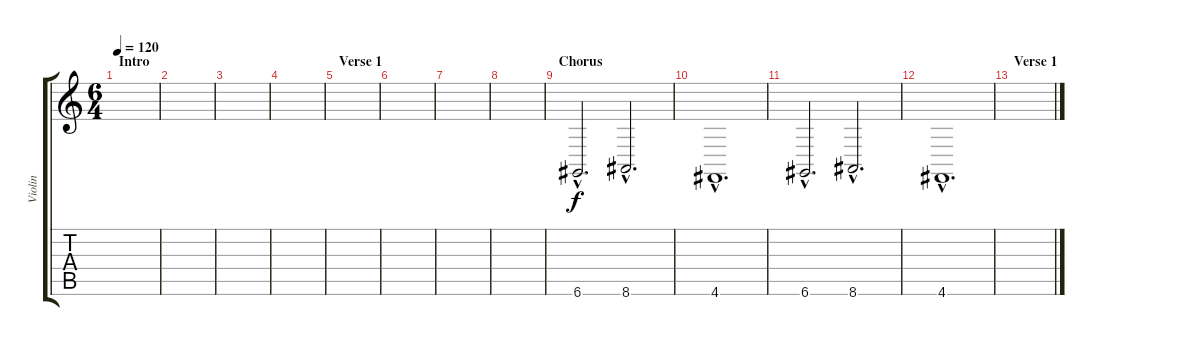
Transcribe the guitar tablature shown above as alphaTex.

\track ("Violin" "Violin") {instrument violin}
\staff {score tabs}
\tuning (E4 B3 G3 D3 A2 D2) {hide}
\ts (6 4)
\section ("" "Intro")
\tempo 120
\clef g2
\ks c
|
|
|
|
\section ("" "Verse 1")
|
|
|
|
\section ("" "Chorus")
6.6{hac}.2{d} 8.6{hac}.2{d} |
4.6{hac}.1{d} |
6.6{hac}.2{d} 8.6{hac}.2{d} |
4.6{hac}.1{d} |
\section ("" "Verse 1")
